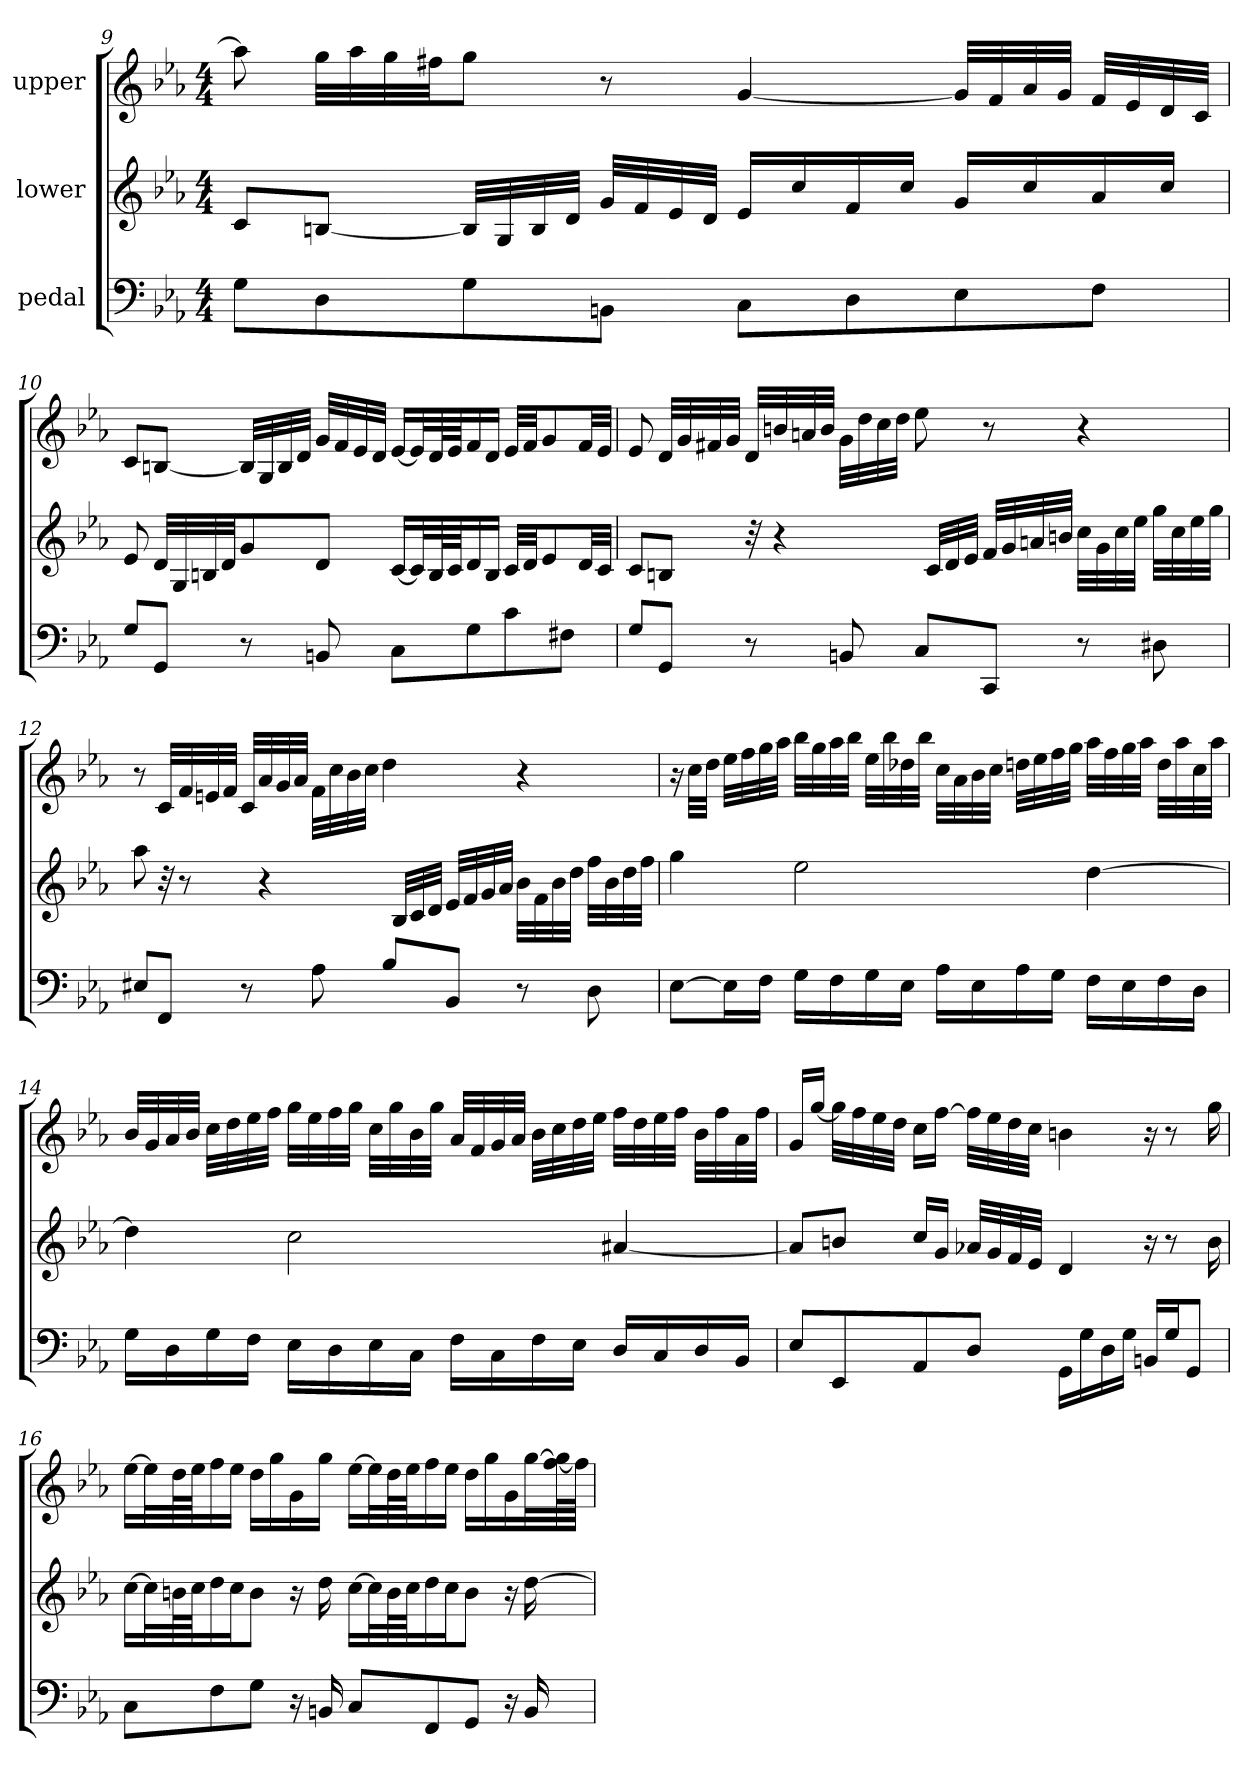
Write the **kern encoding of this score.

**kern	**kern	**kern
*part3	*part2	*part1
*staff3	*staff2	*staff1
*I"pedal	*I"lower	*I"upper
!!LO:PB:g=z
*clefF4	*clefG2	*clefG2
*k[b-e-a-]	*k[b-e-a-]	*k[b-e-a-]
*E-:	*E-:	*E-:
*M4/4	*M4/4	*M4/4
=9	=9	=9
8G\L	8c/L	8aa-\]
8D\	[8Bn/J	32gg\LLL
.	.	32aa-\
.	.	32gg\
.	.	32ff#\JJ
8G\	32B/LLL]	8gg\J
.	32G/	.
.	32B/	.
.	32d/JJJ	.
8BBn\J	32g/LLL	8r
.	32f/	.
.	32e-/	.
.	32d/JJJ	.
8C\L	16e-/LL	[4g/
.	16cc/	.
8D\	16f/	.
.	16cc/JJ	.
8E-\	16g/LL	32g/LLL]
.	.	32f/
.	16cc/	32a-/
.	.	32g/JJJ
8F\J	16a-/	32f/LLL
.	.	32e-/
.	16cc/JJ	32d/
.	.	32c/JJJ
!!LO:LB:g=z
=10	=10	=10
8G/L	8e-/	8c/L
8GG/J	32d/LLL	[8Bn/J
.	32G/	.
.	32Bn/	.
.	32d/JJ	.
8r	8g/	32B/LLL]
.	.	32G/
.	.	32B/
.	.	32d/JJJ
8BBn/	8d/J	32g/LLL
.	.	32f/
.	.	32e-/
.	.	32d/JJJ
8C\L	[16c/LL	[16e-/LL
.	32c/L]	32e-/L]
.	64B/L	64d/L
.	64c/JJ	64e-/JJ
8G\	16d/	16f/
.	16B/JJ	16d/JJ
8c\	32c/LLL	32e-/LLL
.	32d/JJ	32f/JJ
.	8e-/	8g/
8F#\J	.	.
.	32d/LL	32f/LL
.	32c/JJJ	32e-/JJJ
!!LO:LB:g=z
=11	=11	=11
8G/L	8c/L	8e-/
8GG/J	8Bn/J	32d/LLL
.	.	32g/
.	.	32f#/
.	.	32g/JJJ
8r	32r	32d/LLL
.	4r	32bn/
.	.	32an/
.	.	32b/JJJ
8BBn/	.	32g\LLL
.	.	32dd\
.	.	32cc\
.	.	32dd\JJJ
8C/L	.	8ee-\
.	32c/LLL	.
.	32d/	.
.	32e-/JJJ	.
8CC/J	32f/LLL	8r
.	32g/	.
.	32an/	.
.	32bn/JJJ	.
8r	32cc\LLL	4r
.	32g\	.
.	32cc\	.
.	32ee-\JJJ	.
8D#\	32gg\LLL	.
.	32cc\	.
.	32ee-\	.
.	32gg\JJJ	.
!!LO:LB:g=z
=12	=12	=12
8E#/L	8aa-\	8r
8FF/J	32r	32c/LLL
.	8r	32f/
.	.	32en/
.	.	32f/JJJ
8r	.	32c/LLL
.	4r	32a-/
.	.	32g/
.	.	32a-/JJJ
8A-\	.	32f\LLL
.	.	32cc\
.	.	32b-\
.	.	32cc\JJJ
8B-/L	.	4dd\
.	32B-/LLL	.
.	32c/	.
.	32d/JJJ	.
8BB-/J	32e-/LLL	.
.	32f/	.
.	32g/	.
.	32a-/JJJ	.
8r	32b-\LLL	4r
.	32f\	.
.	32b-\	.
.	32dd\JJJ	.
8D\	32ff\LLL	.
.	32b-\	.
.	32dd\	.
.	32ff\JJJ	.
!!LO:PB:g=z
=13	=13	=13
[8E-\L	4gg\	16r
.	.	32cc\LLL
.	.	32dd\JJJ
16E-\L]	.	32ee-\LLL
.	.	32ff\
16F\JJ	.	32gg\
.	.	32aa-\JJJ
16G\LL	2ee-\	32bb-\LLL
.	.	32gg\
16F\	.	32aa-\
.	.	32bb-\JJJ
16G\	.	32ee-\LLL
.	.	32bb-\
16E-\JJ	.	32dd-\
.	.	32bb-\JJJ
16A-\LL	.	32cc\LLL
.	.	32a-\
16E-\	.	32b-\
.	.	32cc\JJJ
16A-\	.	32ddn\LLL
.	.	32ee-\
16G\JJ	.	32ff\
.	.	32gg\JJJ
16F\LL	[4dd\	32aa-\LLL
.	.	32ff\
16E-\	.	32gg\
.	.	32aa-\JJJ
16F\	.	32dd\LLL
.	.	32aa-\
16D\JJ	.	32cc\
.	.	32aa-\JJJ
!!LO:LB:g=z
=14	=14	=14
16G\LL	4dd\]	32b-/LLL
.	.	32g/
16D\	.	32a-/
.	.	32b-/JJJ
16G\	.	32cc\LLL
.	.	32dd\
16F\JJ	.	32ee-\
.	.	32ff\JJJ
16E-\LL	2cc\	32gg\LLL
.	.	32ee-\
16D\	.	32ff\
.	.	32gg\JJJ
16E-\	.	32cc\LLL
.	.	32gg\
16C\JJ	.	32b-\
.	.	32gg\JJJ
16F\LL	.	32a-/LLL
.	.	32f/
16C\	.	32g/
.	.	32a-/JJJ
16F\	.	32b-\LLL
.	.	32cc\
16E-\JJ	.	32dd\
.	.	32ee-\JJJ
16D/LL	[4a#/	32ff\LLL
.	.	32dd\
16C/	.	32ee-\
.	.	32ff\JJJ
16D/	.	32b-\LLL
.	.	32ff\
16BB-/JJ	.	32a-\
.	.	32ff\JJJ
!!LO:LB:g=z
=15	=15	=15
8E-/L	8a#/L]	16g/LL
.	.	[16gg/JJ
8EE-/	8bn/J	32gg\LLL]
.	.	32ff\
.	.	32ee-\
.	.	32dd\JJJ
8AA-/	16cc/LL	16cc\LL
.	16g/JJ	[16ff\JJ
8D/J	32a-/LLL	32ff\LLL]
.	32g/	32ee-\
.	32f/	32dd\
.	32e-/JJJ	32cc\JJJ
16GG\LL	4d/	4bn\
16G\	.	.
16D\	.	.
16G\JJ	.	.
16BBn/LL	16r	16r
16G/J	8r	8r
8GG/J	.	.
.	16b\	16gg\
=16	=16	=16
8C\L	[16cc\LL	[16ee-\LL
.	32cc\L]	32ee-\L]
.	64bn\L	64dd\L
.	64cc\JJ	64ee-\JJ
8F\	16dd\	16ff\
.	16cc\J	16ee-\JJ
8G\J	8b\J	16dd\LL
.	.	16gg\
16r	16r	16g\
16BBn/	16dd\	16gg\JJ
8C/L	[16cc\LL	[16ee-\LL
.	32cc\L]	32ee-\L]
.	64b\L	64dd\L
.	64cc\JJ	64ee-\JJ
8FF/	16dd\	16ff\
.	16cc\J	16ee-\JJ
8GG/J	8b\J	16dd\LL
.	.	16gg\
16r	16r	16g\
16BB/	[16dd\	[32gg\L
.	.	[64ff\ 64gg]\L
.	.	64ff\JJJJ]
=	=	=
*-	*-	*-
